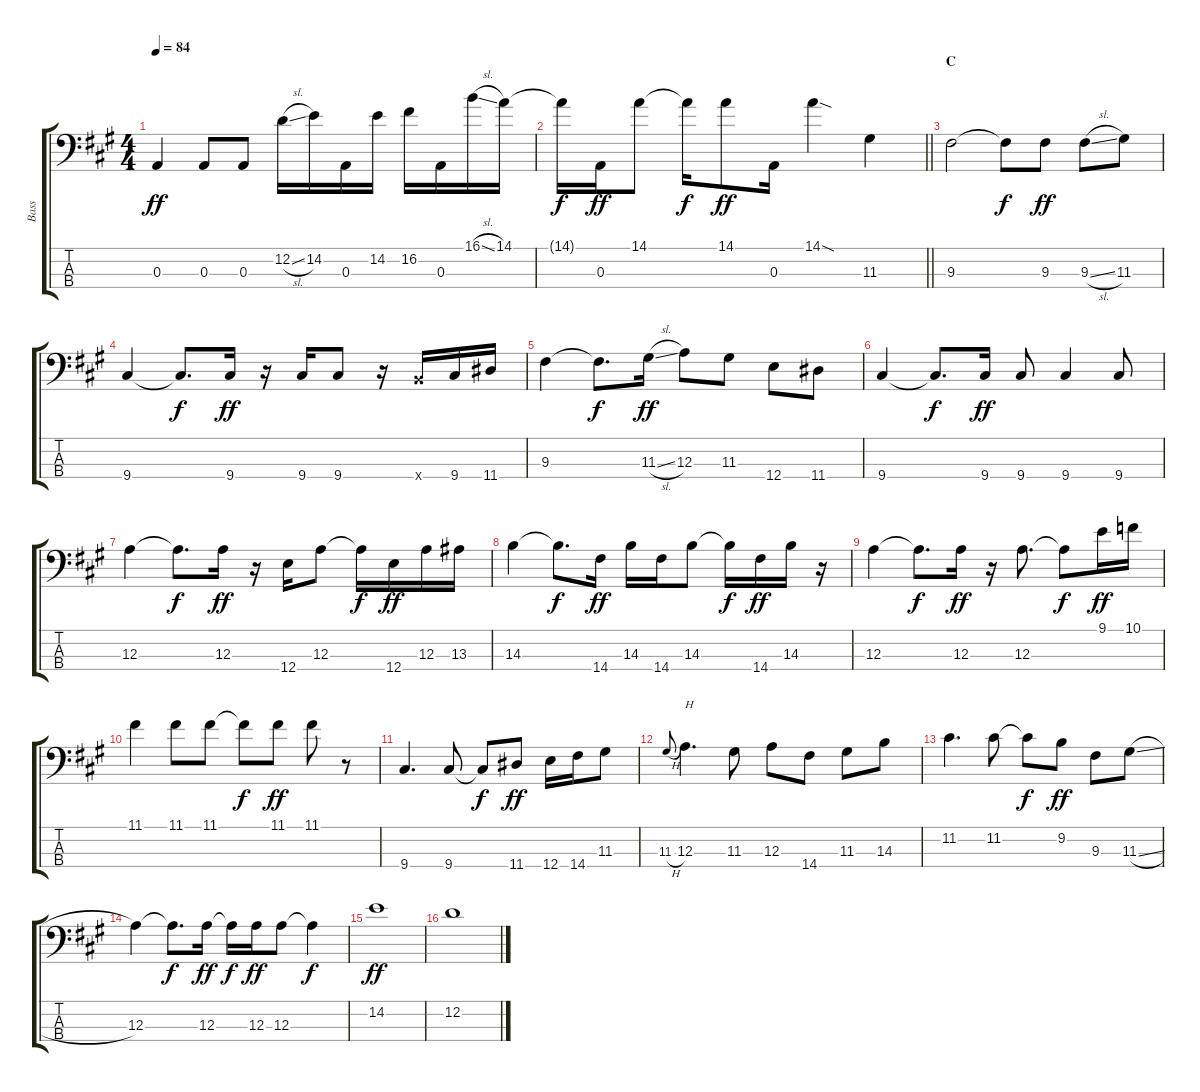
\track ("Bass" "Bass") {instrument electricbassfinger}
\staff {score tabs}
\tuning (G2 D2 A1 E1) {hide}
\ts (4 4)
\tempo 84
\clef f4
\ks a
0.3.4{dy ff} 0.3.8 0.3.8 12.2{sl}.16 14.2.16 0.3.16 14.2.16 16.2.16 0.3.16 16.1{sl}.16 14.1.16 |
\barLineRight lightlight
14.1{t}.16{dy f} 0.3.16{dy ff} 14.1.8 14.1{t}.16{dy f} 14.1.8{dy ff} 0.3.16 14.1{sod}.4 11.3.4 |
\section ("" "C")
9.3.2 9.3{t}.8{dy f} 9.3.8{dy ff} 9.3{sl}.8 11.3.8 |
9.4.4 9.4{t}.8{d dy f} 9.4.16{dy ff} r.16 9.4.16 9.4.8 r.16 7.4{x}.16 9.4.16 11.4.16 |
9.3.4 9.3{t}.8{d dy f} 11.3{sl}.16{dy ff} 12.3.8 11.3.8 12.4.8 11.4.8 |
9.4.4 9.4{t}.8{d dy f} 9.4.16{dy ff} 9.4.8 9.4.4 9.4.8 |
12.3.4 12.3{t}.8{d dy f} 12.3.16{dy ff} r.16 12.4.16 12.3.8 12.3{t}.16{dy f} 12.4.16{dy ff} 12.3.16 13.3.16 |
14.3.4 14.3{t}.8{d dy f} 14.4.16{dy ff} 14.3.16 14.4.16 14.3.8 14.3{t}.16{dy f} 14.4.16{dy ff} 14.3.16 r.16 |
12.3.4 12.3{t}.8{d dy f} 12.3.16{dy ff} r.16 12.3.8{d} 12.3{t}.8{dy f} 9.1.16{dy ff} 10.1.16 |
11.1.4 11.1.8 11.1.8 11.1{t}.8{dy f} 11.1.8{dy ff} 11.1.8 r.8 |
9.4.4{d} 9.4.8 9.4{t}.8{dy f} 11.4.8{dy ff} 12.4.16 14.4.16 11.3.8 |
11.3{h}.8{gr onbeat} 12.3.4{d txt "H"} 11.3.8 12.3.8 14.4.8 11.3.8 14.3.8 |
11.2.4{d} 11.2.8 11.2{t}.8{dy f} 9.2.8{dy ff} 9.3.8 11.3{sl}.8 |
12.3.4 12.3{t}.8{d dy f} 12.3.16{dy ff} 12.3{t}.16{dy f} 12.3.16{dy ff} 12.3.8 12.3{t}.4{dy f} |
14.2.1{dy ff} |
12.2.1
